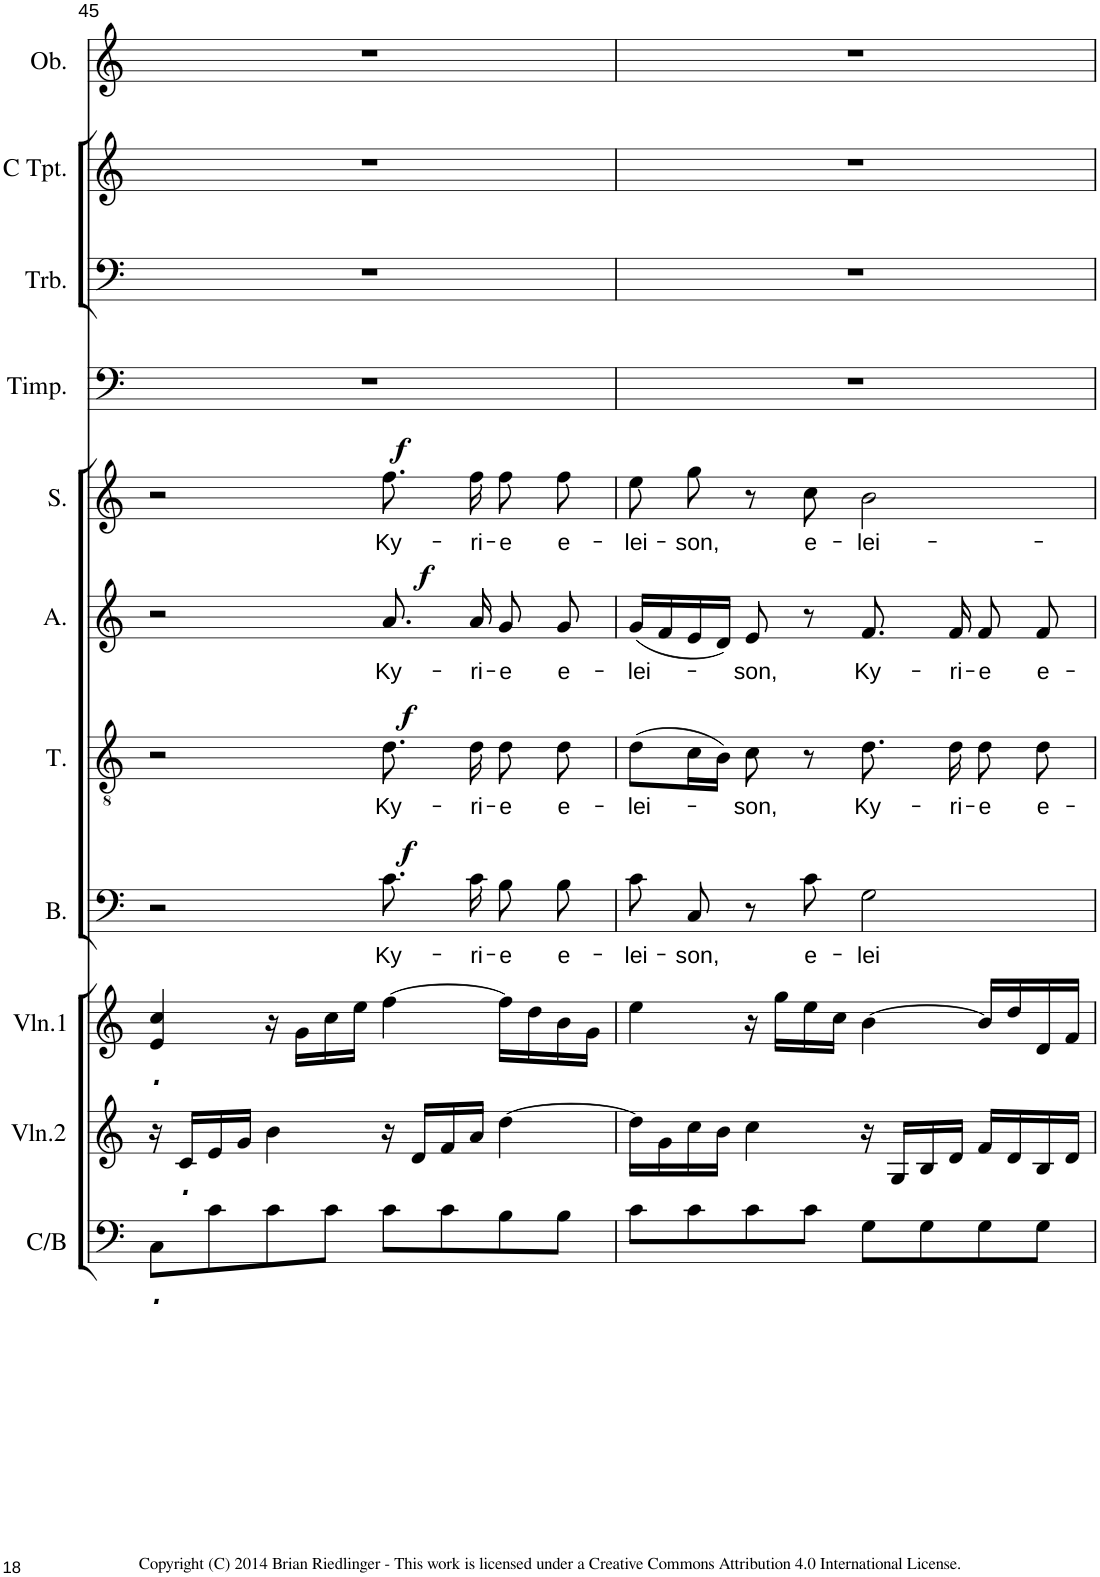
**kern	**dynam	**kern	**dynam	**kern	**dynam	**kern	**text	**dynam	**kern	**text	**dynam	**kern	**text	**dynam	**kern	**text	**dynam	**kern	**kern	**kern	**kern
*part11	*part11	*part10	*part10	*part9	*part9	*part8	*part8	*part8	*part7	*part7	*part7	*part6	*part6	*part6	*part5	*part5	*part5	*part4	*part3	*part2	*part1
*staff11	*staff11	*staff10	*staff10	*staff9	*staff9	*staff8	*staff8	*staff8	*staff7	*staff7	*staff7	*staff6	*staff6	*staff6	*staff5	*staff5	*staff5	*staff4	*staff3	*staff2	*staff1
*I"Cello/Bass	*	*I"Violin 2	*	*I"Violin 1	*	*I"Bass	*	*	*I"Tenor	*	*	*I"Alto	*	*	*I"Soprano	*	*	*I"Timpani	*I"Trombone	*I"C Trumpet	*I"Oboe
*I'C/B	*	*I'Vln.2	*	*I'Vln.1	*	*I'B.	*	*	*I'T.	*	*	*I'A.	*	*	*I'S.	*	*	*I'Timp.	*I'Trb.	*I'C Tpt.	*I'Ob.
!!LO:PB:g=z
*clefF4	*	*clefG2	*	*clefG2	*	*clefF4	*	*	*clefGv2	*	*	*clefG2	*	*	*clefG2	*	*	*clefF4	*clefF4	*clefG2	*clefG2
*k[]	*	*k[]	*	*k[]	*	*k[]	*	*	*k[]	*	*	*k[]	*	*	*k[]	*	*	*k[]	*k[]	*k[]	*k[]
*M4/4	*	*M4/4	*	*M4/4	*	*M4/4	*	*	*M4/4	*	*	*M4/4	*	*	*M4/4	*	*	*M4/4	*M4/4	*M4/4	*M4/4
*met(c)	*	*met(c)	*	*met(c)	*	*met(c)	*	*	*met(c)	*	*	*met(c)	*	*	*met(c)	*	*	*met(c)	*met(c)	*met(c)	*met(c)
=45	=45	=45	=45	=45	=45	=45	=45	=45	=45	=45	=45	=45	=45	=45	=45	=45	=45	=45	=45	=45	=45
!	!LO:DY:b	!	!	!	!LO:DY:b	!	!	!	!	!	!	!	!	!	!	!	!	!	!	!	!
8C\L	other-dynamics	16r	.	4e/ 4cc/	other-dynamics	2r	.	.	2r	.	.	2r	.	.	2r	.	.	1r	1r	1r	1r
!	!	!	!LO:DY:b	!	!	!	!	!	!	!	!	!	!	!	!	!	!	!	!	!	!
.	.	16c/LL	other-dynamics	.	.	.	.	.	.	.	.	.	.	.	.	.	.	.	.	.	.
8c\	.	16e/	.	.	.	.	.	.	.	.	.	.	.	.	.	.	.	.	.	.	.
.	.	16g/JJ	.	.	.	.	.	.	.	.	.	.	.	.	.	.	.	.	.	.	.
8c\	.	4b\	.	16r	.	.	.	.	.	.	.	.	.	.	.	.	.	.	.	.	.
.	.	.	.	16g\LL	.	.	.	.	.	.	.	.	.	.	.	.	.	.	.	.	.
8c\J	.	.	.	16cc\	.	.	.	.	.	.	.	.	.	.	.	.	.	.	.	.	.
.	.	.	.	16ee\JJ	.	.	.	.	.	.	.	.	.	.	.	.	.	.	.	.	.
!	!	!	!	!	!	!	!LO:LY:b	!LO:DY:a	!	!LO:LY:b	!LO:DY:a	!	!LO:LY:b	!LO:DY:a	!	!LO:LY:b	!LO:DY:a	!	!	!	!
8c\L	.	16r	.	[4ff\	.	8.c\L	Ky-	f	8.d\	Ky-	f	8.a/	Ky-	f	8.ff\L	Ky-	f	.	.	.	.
.	.	16d/LL	.	.	.	.	.	.	.	.	.	.	.	.	.	.	.	.	.	.	.
8c\	.	16f/	.	.	.	.	.	.	.	.	.	.	.	.	.	.	.	.	.	.	.
!	!	!	!	!	!	!	!LO:LY:b	!	!	!LO:LY:b	!	!	!LO:LY:b	!	!	!LO:LY:b	!	!	!	!	!
.	.	16a/JJ	.	.	.	16c\Jk	-ri-	.	16d\	-ri-	.	16a/	-ri-	.	16ff\Jk	-ri-	.	.	.	.	.
!	!	!	!	!	!	!	!LO:LY:b	!	!	!LO:LY:b	!	!	!LO:LY:b	!	!	!LO:LY:b	!	!	!	!	!
8B\	.	[4dd\	.	16ff\LL]	.	8B\L	-e	.	8d\	-e	.	8g/	-e	.	8ff\L	-e	.	.	.	.	.
.	.	.	.	16dd\	.	.	.	.	.	.	.	.	.	.	.	.	.	.	.	.	.
!	!	!	!	!	!	!	!LO:LY:b	!	!	!LO:LY:b	!	!	!LO:LY:b	!	!	!LO:LY:b	!	!	!	!	!
8B\J	.	.	.	16b\	.	8B\J	e-	.	8d\	e-	.	8g/	e-	.	8ff\J	e-	.	.	.	.	.
.	.	.	.	16g\JJ	.	.	.	.	.	.	.	.	.	.	.	.	.	.	.	.	.
=46	=46	=46	=46	=46	=46	=46	=46	=46	=46	=46	=46	=46	=46	=46	=46	=46	=46	=46	=46	=46	=46
!	!	!	!	!	!	!	!LO:LY:b	!	!	!LO:LY:b	!	!	!LO:LY:b	!	!	!LO:LY:b	!	!	!	!	!
8c\L	.	16dd\LL]	.	4ee\	.	8c\L	-lei-	.	(8d\L	-lei-	.	(16g/LL	-lei-	.	8ee\L	-lei-	.	1r	1r	1r	1r
.	.	16g\	.	.	.	.	.	.	.	.	.	16f/	.	.	.	.	.	.	.	.	.
!	!	!	!	!	!	!	!LO:LY:b	!	!	!	!	!	!	!	!	!LO:LY:b	!	!	!	!	!
8c\	.	16cc\	.	.	.	8C\J	-son,	.	16c\L	.	.	16e/	.	.	8gg\J	-son,	.	.	.	.	.
.	.	16b\JJ	.	.	.	.	.	.	16B\JJ)	.	.	16d/JJ)	.	.	.	.	.	.	.	.	.
!	!	!	!	!	!	!	!	!	!	!LO:LY:b	!	!	!LO:LY:b	!	!	!	!	!	!	!	!
8c\	.	4cc\	.	16r	.	8r	.	.	8c\	-son,	.	8e/	-son,	.	8r	.	.	.	.	.	.
.	.	.	.	16gg\LL	.	.	.	.	.	.	.	.	.	.	.	.	.	.	.	.	.
!	!	!	!	!	!	!	!LO:LY:b	!	!	!	!	!	!	!	!	!LO:LY:b	!	!	!	!	!
8c\J	.	.	.	16ee\	.	8c\	e-	.	8r	.	.	8r	.	.	8cc\	e-	.	.	.	.	.
.	.	.	.	16cc\JJ	.	.	.	.	.	.	.	.	.	.	.	.	.	.	.	.	.
!	!	!	!	!	!	!	!LO:LY:b	!	!	!LO:LY:b	!	!	!LO:LY:b	!	!	!LO:LY:b	!	!	!	!	!
8G\L	.	16r	.	[4b\	.	2G\	-lei	.	8.d\	Ky-	.	8.f/	Ky-	.	2b\	-lei-	.	.	.	.	.
.	.	16G/LL	.	.	.	.	.	.	.	.	.	.	.	.	.	.	.	.	.	.	.
8G\	.	16B/	.	.	.	.	.	.	.	.	.	.	.	.	.	.	.	.	.	.	.
!	!	!	!	!	!	!	!	!	!	!LO:LY:b	!	!	!LO:LY:b	!	!	!	!	!	!	!	!
.	.	16d/JJ	.	.	.	.	.	.	16d\	-ri-	.	16f/	-ri-	.	.	.	.	.	.	.	.
!	!	!	!	!	!	!	!	!	!	!LO:LY:b	!	!	!LO:LY:b	!	!	!	!	!	!	!	!
8G\	.	16f/LL	.	16b/LL]	.	.	.	.	8d\	-e	.	8f/	-e	.	.	.	.	.	.	.	.
.	.	16d/	.	16dd/	.	.	.	.	.	.	.	.	.	.	.	.	.	.	.	.	.
!	!	!	!	!	!	!	!	!	!	!LO:LY:b	!	!	!LO:LY:b	!	!	!	!	!	!	!	!
8G\J	.	16B/	.	16d/	.	.	.	.	8d\	e-	.	8f/	e-	.	.	.	.	.	.	.	.
.	.	16d/JJ	.	16f/JJ	.	.	.	.	.	.	.	.	.	.	.	.	.	.	.	.	.
=	=	=	=	=	=	=	=	=	=	=	=	=	=	=	=	=	=	=	=	=	=
*-	*-	*-	*-	*-	*-	*-	*-	*-	*-	*-	*-	*-	*-	*-	*-	*-	*-	*-	*-	*-	*-
